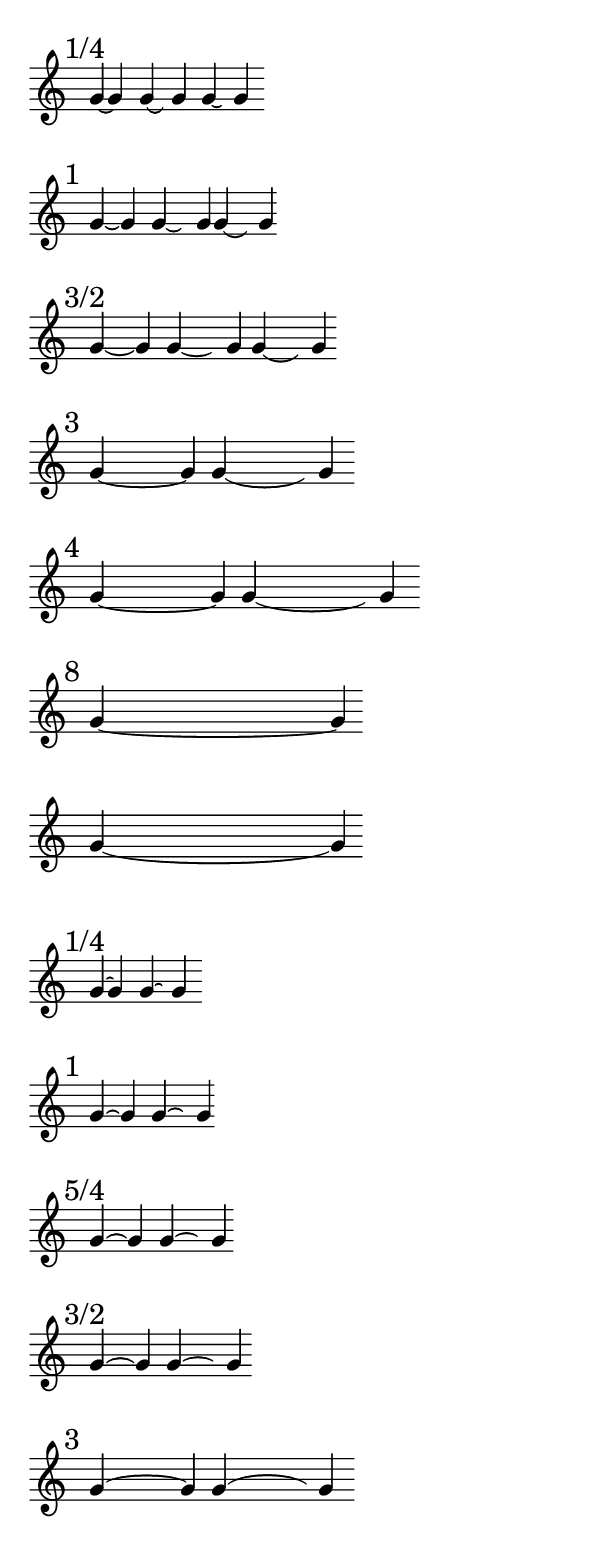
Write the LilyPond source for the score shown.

\version "2.16.2"

\paper { indent = 0  ragged-right = ##t paper-width = 10 \cm line-width = 9 \cm }

br = { \bar "" \break }

% #(set-global-staff-size 10)

\transpose d g

\new Staff \with { \remove Time_signature_engraver } {
  \time 9999/1 \set tieWaitForNote = ##t
  \mark "1/4"
  d'4*1/4 ~ d'4
  \bar ""
  <<
    {
      \once \override Tie #'control-points =
      #'((0.731 . -1.8) (1.024 . -2.5) (1.948 . -2.5) (2.241 . -1.8))
      d'4 ~ \hideNotes d' \unHideNotes
    }
    \new Voice {
      \once \override Stem #'extra-offset = #'(1.82 . 0)
      \once \override NoteHead #'extra-offset = #'(1.82 . 0)
      d'4
    }
  >>
  \bar ""
  <<
    {
      \once \override Tie #'control-points =
      #'((0.981 . -1.6) (1.182 . -1.83) (1.679 . -1.83) (1.879 . -1.6))
      d'4 ~ \hideNotes d' \unHideNotes
    }
    \new Voice {
      \once \override Stem #'extra-offset = #'(1.82 . 0)
      \once \override NoteHead #'extra-offset = #'(1.82 . 0)
      d'4
    }
  >>
  \br

  \mark "1"
  d'4 ~ d'4
  \bar ""
  <<
    {
      \once \override Tie #'control-points =
      #'((1.377 . -1.45) (1.692 . -1.85) (2.470 . -1.85) (2.785 . -1.45))
      d'4 ~ \hideNotes d' \unHideNotes
    }
    \new Voice {
      \once \override Stem #'extra-offset = #'(3.00 . 0)
      \once \override NoteHead #'extra-offset = #'(3.00 . 0)
      d'4
    }
  >>
  \bar ""
  <<
    {
      \once \override Tie #'control-points =
      #'((0.910 . -1.75) (1.398 . -2.5) (2.604 . -2.5) (3.092 . -1.75))
      d'4 ~ \hideNotes d' \unHideNotes
    }
    \new Voice {
      \once \override Stem #'extra-offset = #'(3.00 . 0)
      \once \override NoteHead #'extra-offset = #'(3.00 . 0)
      d'4
    }
  >>
  \br

  \mark "3/2"
  d'4 ~ s8 d'4
  \bar ""
  <<
    {
      \once \override Tie #'control-points =
      #'((1.419 . -1.4) (2.055 . -1.9) (3.626 . -1.9) (4.262 . -1.4))
      d'4*3/2 ~ \hideNotes d' \unHideNotes
    }
    \new Voice {
      \once \override Stem #'extra-offset = #'(4.5 . 0)
      \once \override NoteHead #'extra-offset = #'(4.5 . 0)
      d'4
    }
  >>
  \bar ""
  <<
    {
      \once \override Tie #'control-points =
      #'((1.127 . -1.65) (1.868 . -2.5) (3.700 . -2.5) (4.441 . -1.65))
      d'4*3/2 ~ \hideNotes d' \unHideNotes
    }
    \new Voice {
      \once \override Stem #'extra-offset = #'(4.5 . 0)
      \once \override NoteHead #'extra-offset = #'(4.5 . 0)
      d'4
    }
  >>
  \br

  \mark "3"
  d'4 ~ s2 d'4
  \bar ""
  <<
    {
      \once \override Tie #'control-points =
      #'((1.271 . -1.55) (2.566 . -2.7) (7.552 . -2.7) (8.847 . -1.55))
      d'4*3 ~ \hideNotes d' \unHideNotes
    }
    \new Voice {
      \once \override Stem #'extra-offset = #'(9.00 . 0)
      \once \override NoteHead #'extra-offset = #'(9.00 . 0)
      d'4
    }
  >>
  \br

  \mark "4"
  d'4 ~ s2. d'4
  \bar ""
  <<
    {
      \once \override Tie #'control-points =
      #'((1.328 . -1.5) (3.073 . -2.65) (10.367 . -2.65) (11.813 . -1.5))
      d'4*4 ~ \hideNotes d' \unHideNotes
    }
    \new Voice {
      \once \override Stem #'extra-offset = #'(12.00 . 0)
      \once \override NoteHead #'extra-offset = #'(12.00 . 0)
      d'4
    }
  >>
  \br

  \mark "8"
  d'4 ~ s1.. d'4
  \bar ""
  \shape Tie #'((0.4 . 0.2)(1.4 . -0.3)(-1.7 . -0.3)(-0.7 . 0.25))
  d'4 ~ s1.. d'4
  \br

}



\transpose d g

\new Staff \with { \remove Time_signature_engraver } {
  \time 9999/1 \set tieWaitForNote = ##t \tieUp
  \mark "1/4"
  d'4*1/4 ~ d'4
  \bar ""
  <<
    {
      \once \override Tie #'control-points =
      #'((1.5 . -0.42) (1.637 . -0.18) (2.015 . -0.18) (2.15 . -0.42))
      d'4 ~ \hideNotes d' \unHideNotes
    }
    \new Voice {
      \once \override Stem #'extra-offset = #'(1.82 . 0)
      \once \override NoteHead #'extra-offset = #'(1.82 . 0)
      d'4
    }
  >>
  \br

  \mark "1"
  d'4 ~ d'4
  \bar ""
  <<
    {
      \once \override Tie #'control-points =
      #'((1.554 . -0.55) (1.854 . -0.15) (2.639 . -0.15) (2.939 . -0.55))
      d'4 ~ \hideNotes d' \unHideNotes
    }
    \new Voice {
      \once \override Stem #'extra-offset = #'(3.00 . 0)
      \once \override NoteHead #'extra-offset = #'(3.00 . 0)
      d'4
    }
  >>
  \br

  \mark "5/4"
  d'4 ~ s16 d'4
  \bar ""
  <<
    {
      \once \override Tie #'control-points =
      #'((1.554 . -0.6) (2.000 . -0.15) (3.174 . -0.15) (3.647 . -0.6))
      d'4*5/4 ~ \hideNotes d' \unHideNotes
    }
    \new Voice {
      \once \override Stem #'extra-offset = #'(3.75 . 0)
      \once \override NoteHead #'extra-offset = #'(3.75 . 0)
      d'4
    }
  >>
  \br

  \mark "3/2"
  d'4 ~ s8 d'4
  \bar ""
  <<
    {
      \once \override Tie #'control-points =
      #'((1.554 . -0.6) (2.19 . -0.1) (3.759 . -0.1) (4.397 . -0.6))
      d'4*3/2 ~ \hideNotes d' \unHideNotes
    }
    \new Voice {
      \once \override Stem #'extra-offset = #'(4.5 . 0)
      \once \override NoteHead #'extra-offset = #'(4.5 . 0)
      d'4
    }
  >>
  \br

  \mark "3"
  d'4 ~ s2 d'4
  \bar ""
  <<
    {
      \once \override Tie #'control-points =
      #'((1.554 . -0.45) (2.866 . 0.7) (7.752 . 0.7) (9.065 . -0.45))
      d'4*3 ~ \hideNotes d' \unHideNotes
    }
    \new Voice {
      \once \override Stem #'extra-offset = #'(9.00 . 0)
      \once \override NoteHead #'extra-offset = #'(9.00 . 0)
      d'4
    }
  >>
  \br

}
